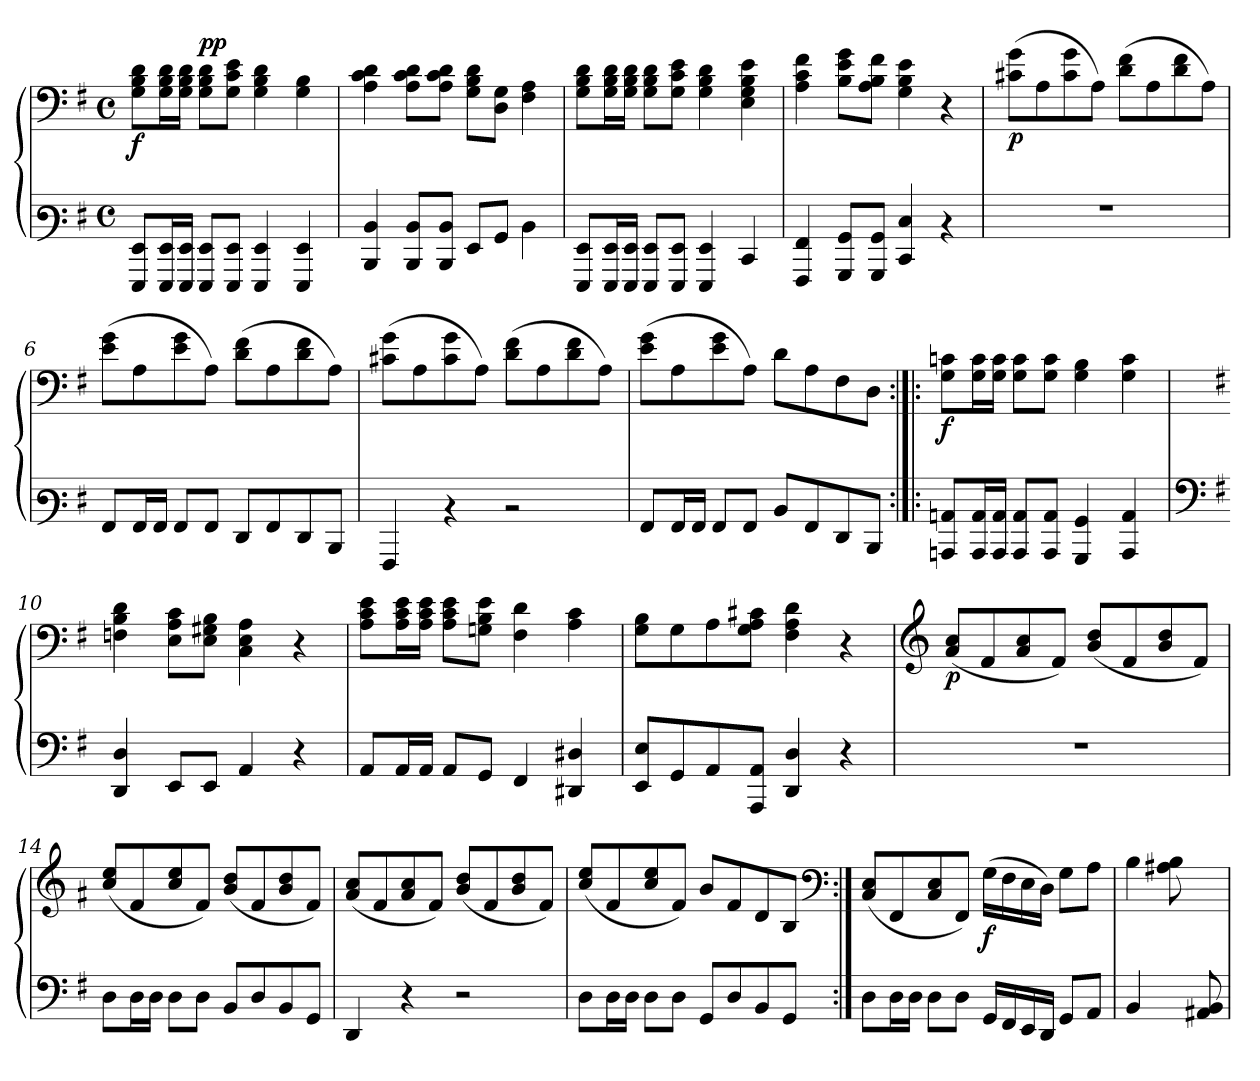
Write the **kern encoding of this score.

**kern	**kern	**dynam
*part1	*part1	*part1
*staff2	*staff1	*staff1/2
*clefF3	*clefF4	*
*k[f#]	*k[f#]	*
*M4/4	*M4/4	*
*met(c)	*met(c)	*
=1	=1	=1
!	!	!LO:DY:b
8GGG/ 8GG/L	8G\ 8B\ 8d\L	f
16GGG/ 16GG/L	16G\ 16B\ 16d\L	.
16GGG/ 16GG/JJ	16G\ 16B\ 16d\JJ	.
!	!	!LO:DY:a
8GGG/ 8GG/L	8G\ 8B\ 8d\L	pp
8GGG/ 8GG/J	8G\ 8c\ 8e\J	.
4GGG/ 4GG/	4G\ 4B\ 4d\	.
4GGG/ 4GG/	4G\ 4B\	.
=2	=2	=2
4DD/ 4D/	4A\ 4c\ 4d\	.
8DD/ 8D/L	8A\ 8c\ 8d\L	.
8DD/ 8D/J	8A\ 8c\ 8d\J	.
8GG/L	8G\ 8B\ 8d\L	.
8BB/J	8D\ 8G\J	.
4D\	4F#\ 4A\	.
=3	=3	=3
8GGG/ 8GG/L	8G\ 8B\ 8d\L	.
16GGG/ 16GG/L	16G\ 16B\ 16d\L	.
16GGG/ 16GG/JJ	16G\ 16B\ 16d\JJ	.
8GGG/ 8GG/L	8G\ 8B\ 8d\L	.
8GGG/ 8GG/J	8G\ 8c\ 8e\J	.
4GGG/ 4GG/	4G\ 4B\ 4d\	.
4EE/	4E\ 4G\ 4B\ 4e\	.
!!LO:LB:g=z
=4	=4	=4
4AAA/ 4AA/	4A\ 4c\ 4f#\	.
8BBB/ 8BB/L	8B\ 8e\ 8g\L	.
8BBB/ 8BB/J	8A\ 8B\ 8f#\J	.
4EE/ 4E/	4G\ 4B\ 4e\	.
4rD	4r	.
=5	=5	=5
!	!	!LO:DY:b
1r	(>8c#X\ 8g\L	p
.	8A\	.
.	8c#\ 8g\	.
.	8A\J)	.
.	(>8d\ 8f#\L	.
.	8A\	.
.	8d\ 8f#\	.
.	8A\J)	.
=6	=6	=6
8AA/L	(>8e\ 8g\L	.
16AA/L	8A\	.
16AA/JJ	.	.
8AA/L	8e\ 8g\	.
8AA/J	8A\J)	.
8FF#/L	(>8d\ 8f#\L	.
8AA/	8A\	.
8FF#/	8d\ 8f#\	.
8DD/J	8A\J)	.
!!LO:LB:g=z
=7	=7	=7
4AAA/	(>8c#X\ 8g\L	.
.	8A\	.
4rD	8c#\ 8g\	.
.	8A\J)	.
2rD	(>8d\ 8f#\L	.
.	8A\	.
.	8d\ 8f#\	.
.	8A\J)	.
=8	=8	=8
8AA/L	(>8e\ 8g\L	.
16AA/L	8A\	.
16AA/JJ	.	.
8AA/L	8e\ 8g\	.
8AA/J	8A\J)	.
8D/L	8d\L	.
8AA/	8A\	.
8FF#/	8F#\	.
8DD/J	8D\J	.
=9:|!|:	=9:|!|:	=9:|!|:
!	!	!LO:DY:b
8CCn/ 8Cn/L	8G\ 8cn\L	f
16CC/ 16C/L	16G\ 16c\L	.
16CC/ 16C/JJ	16G\ 16c\JJ	.
8CC/ 8C/L	8G\ 8c\L	.
8CC/ 8C/J	8G\ 8c\J	.
4BBB/ 4BB/	4G\ 4B\	.
4CC/ 4C/	4G\ 4c\	.
!!LO:PB:g=z
=10	=10	=10
*clefF4	*	*
*k[f#]	*k[f#]	*
4DD/ 4D/	4Fn\ 4B\ 4d\	.
8EE/L	8E\ 8A\ 8c\L	.
8EE/J	8E\ 8G#X\ 8B\J	.
4AA/	4C\ 4E\ 4A\	.
4r	4r	.
=11	=11	=11
8AA/L	8A\ 8c\ 8e\L	.
16AA/L	16A\ 16c\ 16e\L	.
16AA/JJ	16A\ 16c\ 16e\JJ	.
8AA/L	8A\ 8c\ 8e\L	.
8GG/J	8Gn\ 8B\ 8e\J	.
4FF#/	4F#\ 4d\	.
4DD#X/ 4D#X/	4A\ 4c\	.
=12	=12	=12
8EE/ 8E/L	8G\ 8B\L	.
8GG/	8G\	.
8AA/	8A\	.
8AAA/ 8AA/J	8G\ 8A\ 8c#X\J	.
4DD/ 4D/	4F#\ 4A\ 4d\	.
4r	4r	.
!!LO:LB:g=z
=13	=13	=13
*	*clefG3	*
!	!	!LO:DY:b
1r	(<8f#/ 8a/L	p
.	8d/	.
.	8f#/ 8a/	.
.	8d/J)	.
.	(<8g/ 8b/L	.
.	8d/	.
.	8g/ 8b/	.
.	8d/J)	.
=14	=14	=14
8D\L	(<8a/ 8cc/L	.
16D\L	8d/	.
16D\JJ	.	.
8D\L	8a/ 8cc/	.
8D\J	8d/J)	.
8BB/L	(<8g/ 8b/L	.
8D/	8d/	.
8BB/	8g/ 8b/	.
8GG/J	8d/J)	.
=15	=15	=15
4DD/	(<8f#/ 8a/L	.
.	8d/	.
4r	8f#/ 8a/	.
.	8d/J)	.
2rE	(<8g/ 8b/L	.
.	8d/	.
.	8g/ 8b/	.
.	8d/J)	.
!!LO:LB:g=z
=16	=16	=16
8D\L	(<8a/ 8cc/L	.
16D\L	8d/	.
16D\JJ	.	.
8D\L	8a/ 8cc/	.
8D\J	8d/J)	.
8GG/L	8g/L	.
8D/	8d/	.
8BB/	8B/	.
8GG/J	8G/J	.
*	*clefF4	*
=17:|!	=17:|!	=17:|!
8D\L	(<8C/ 8E/L	.
16D\L	8FF#/	.
16D\JJ	.	.
8D\L	8C/ 8E/	.
8D\J	8FF#/J)	.
!	!	!LO:DY:b
16GG/LL	(>16G\LL	f
16FF#/	16F#\	.
16EE/	16E\	.
16DD/JJ	16D\JJ)	.
8GG/L	8G\L	.
8AA/J	8A\J	.
=18	=18	=18
*^	*	*
4.ryy	4BB/	4B\	.
.	4ryy	8A#X\ 8B\L	.
8AA#X/ 8BB/L	.	8ryy	.
*v	*v	*	*
=	=	=
*-	*-	*-
